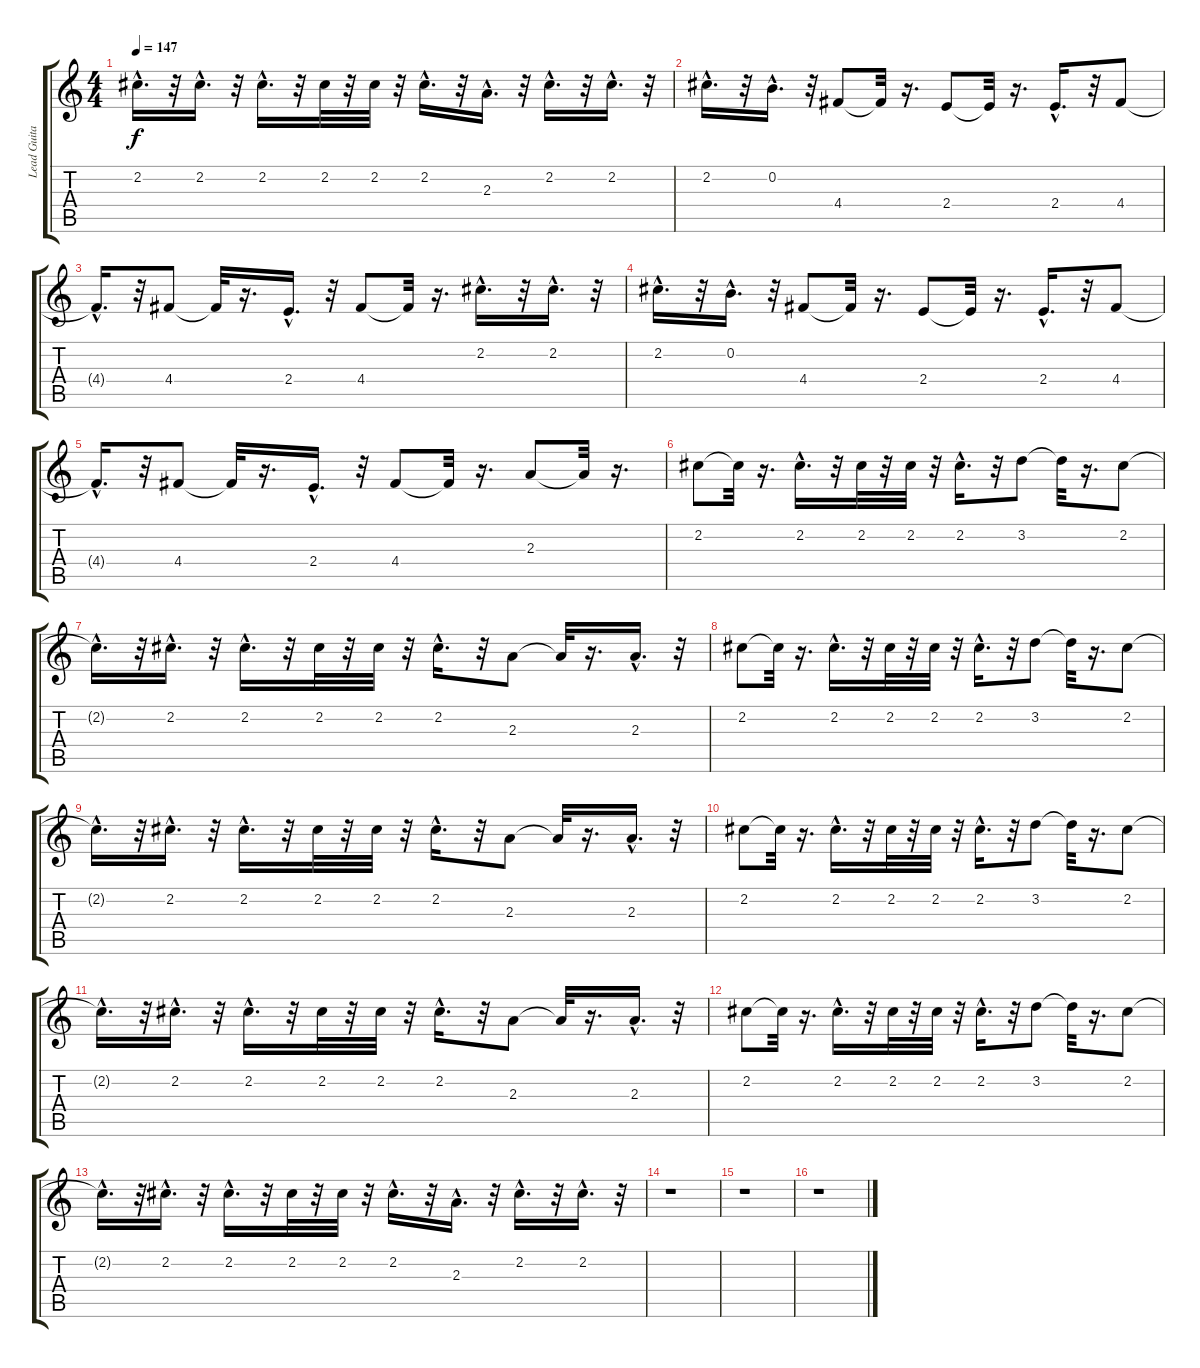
\track ("Lead Guitar" "Lead Guita") {instrument electricguitarclean}
\staff {score tabs}
\tuning (E4 B3 G3 D3 A2 E2) {hide}
\ts (4 4)
\tempo 147
\clef g2
\ks c
2.2{hac t}.16{d dy f} r.32 2.2{hac}.16{d} r.32 2.2{hac}.16{d} r.32 2.2.32 r.32 2.2.32 r.32 2.2{hac}.16{d} r.32 2.3{hac}.16{d} r.32 2.2{hac}.16{d} r.32 2.2{hac}.16{d} r.32 |
2.2{hac}.16{d} r.32 0.2{hac}.16{d} r.32 4.4.8 4.4{t}.32 r.16{d} 2.4.8 2.4{t}.32 r.16{d} 2.4{hac}.16{d} r.32 4.4.8 |
4.4{hac t}.16{d} r.32 4.4.8 4.4{t}.32 r.16{d} 2.4{hac}.16{d} r.32 4.4.8 4.4{t}.32 r.16{d} 2.2{hac}.16{d} r.32 2.2{hac}.16{d} r.32 |
2.2{hac}.16{d} r.32 0.2{hac}.16{d} r.32 4.4.8 4.4{t}.32 r.16{d} 2.4.8 2.4{t}.32 r.16{d} 2.4{hac}.16{d} r.32 4.4.8 |
4.4{hac t}.16{d} r.32 4.4.8 4.4{t}.32 r.16{d} 2.4{hac}.16{d} r.32 4.4.8 4.4{t}.32 r.16{d} 2.3.8 2.3{t}.32 r.16{d} |
2.2.8 2.2{t}.32 r.16{d} 2.2{hac}.16{d} r.32 2.2.32 r.32 2.2.32 r.32 2.2{hac}.16{d} r.32 3.2.8 3.2{t}.32 r.16{d} 2.2.8 |
2.2{hac t}.16{d} r.32 2.2{hac}.16{d} r.32 2.2{hac}.16{d} r.32 2.2.32 r.32 2.2.32 r.32 2.2{hac}.16{d} r.32 2.3.8 2.3{t}.32 r.16{d} 2.3{hac}.16{d} r.32 |
2.2.8 2.2{t}.32 r.16{d} 2.2{hac}.16{d} r.32 2.2.32 r.32 2.2.32 r.32 2.2{hac}.16{d} r.32 3.2.8 3.2{t}.32 r.16{d} 2.2.8 |
2.2{hac t}.16{d} r.32 2.2{hac}.16{d} r.32 2.2{hac}.16{d} r.32 2.2.32 r.32 2.2.32 r.32 2.2{hac}.16{d} r.32 2.3.8 2.3{t}.32 r.16{d} 2.3{hac}.16{d} r.32 |
2.2.8 2.2{t}.32 r.16{d} 2.2{hac}.16{d} r.32 2.2.32 r.32 2.2.32 r.32 2.2{hac}.16{d} r.32 3.2.8 3.2{t}.32 r.16{d} 2.2.8 |
2.2{hac t}.16{d} r.32 2.2{hac}.16{d} r.32 2.2{hac}.16{d} r.32 2.2.32 r.32 2.2.32 r.32 2.2{hac}.16{d} r.32 2.3.8 2.3{t}.32 r.16{d} 2.3{hac}.16{d} r.32 |
2.2.8 2.2{t}.32 r.16{d} 2.2{hac}.16{d} r.32 2.2.32 r.32 2.2.32 r.32 2.2{hac}.16{d} r.32 3.2.8 3.2{t}.32 r.16{d} 2.2.8 |
2.2{hac t}.16{d} r.32 2.2{hac}.16{d} r.32 2.2{hac}.16{d} r.32 2.2.32 r.32 2.2.32 r.32 2.2{hac}.16{d} r.32 2.3{hac}.16{d} r.32 2.2{hac}.16{d} r.32 2.2{hac}.16{d} r.32 |
r.1 |
r.1 |
r.1
